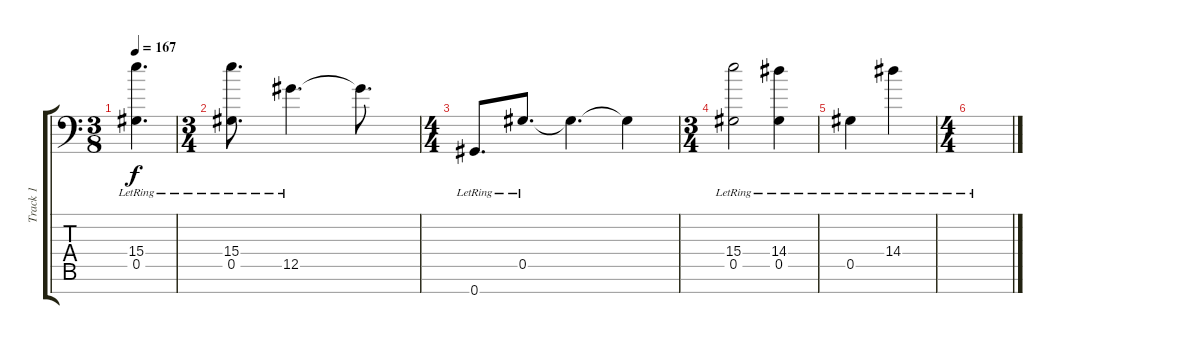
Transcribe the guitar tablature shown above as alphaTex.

\track ("Track 1" "Track 1") {instrument distortionguitar}
\staff {score tabs}
\tuning (Eb4 Bb3 Gb3 Db3 Ab2 Eb2 Ab1) {hide}
\ts (3 8)
\tempo 167
\clef f4
\ks c
(15.4{lr} 0.5{lr}).4{d dy f} |
\ts (3 4)
(15.4{lr} 0.5{lr}).8{d} 12.5{lr}.4{d} 12.5{t}.8{d} |
\ts (4 4)
0.7{lr}.8{d} 0.5{lr}.8{d} 0.5{t}.4{d} 0.5{t}.4 |
\ts (3 4)
(15.4{lr} 0.5{lr}).2 (14.4{lr} 0.5{lr}).4 |
0.5{lr}.4 14.4{lr}.4 |
\ts (4 4)
